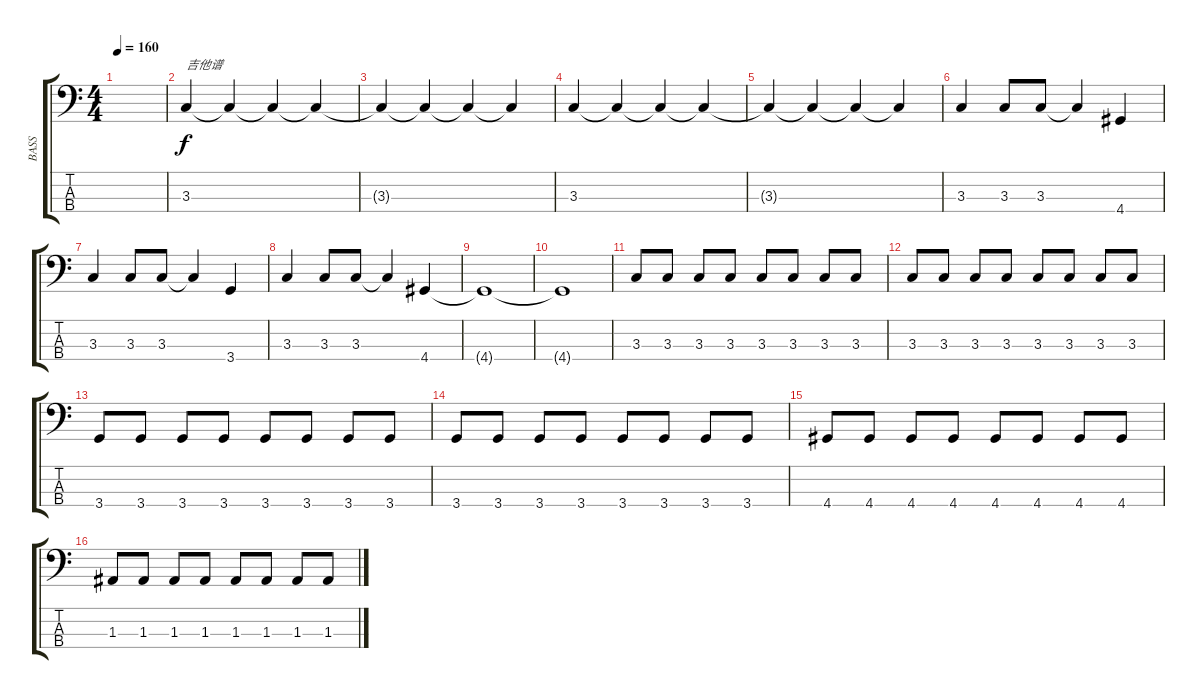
\track ("BASS" "BASS") {instrument electricbassfinger}
\staff {score tabs}
\tuning (G2 D2 A1 E1) {hide}
\ts (4 4)
\tempo 160
\clef f4
\ks c
|
3.3.4{txt "吉他谱"} 3.3{t}.4 3.3{t}.4 3.3{t}.4 |
3.3{t}.4 3.3{t}.4 3.3{t}.4 3.3{t}.4 |
3.3.4 3.3{t}.4 3.3{t}.4 3.3{t}.4 |
3.3{t}.4 3.3{t}.4 3.3{t}.4 3.3{t}.4 |
3.3.4 3.3.8 3.3.8 3.3{t}.4 4.4.4 |
3.3.4 3.3.8 3.3.8 3.3{t}.4 3.4.4 |
3.3.4 3.3.8 3.3.8 3.3{t}.4 4.4.4 |
4.4{t}.1 |
4.4{t}.1 |
3.3.8 3.3.8 3.3.8 3.3.8 3.3.8 3.3.8 3.3.8 3.3.8 |
3.3.8 3.3.8 3.3.8 3.3.8 3.3.8 3.3.8 3.3.8 3.3.8 |
3.4.8 3.4.8 3.4.8 3.4.8 3.4.8 3.4.8 3.4.8 3.4.8 |
3.4.8 3.4.8 3.4.8 3.4.8 3.4.8 3.4.8 3.4.8 3.4.8 |
4.4.8 4.4.8 4.4.8 4.4.8 4.4.8 4.4.8 4.4.8 4.4.8 |
1.3.8 1.3.8 1.3.8 1.3.8 1.3.8 1.3.8 1.3.8 1.3.8
